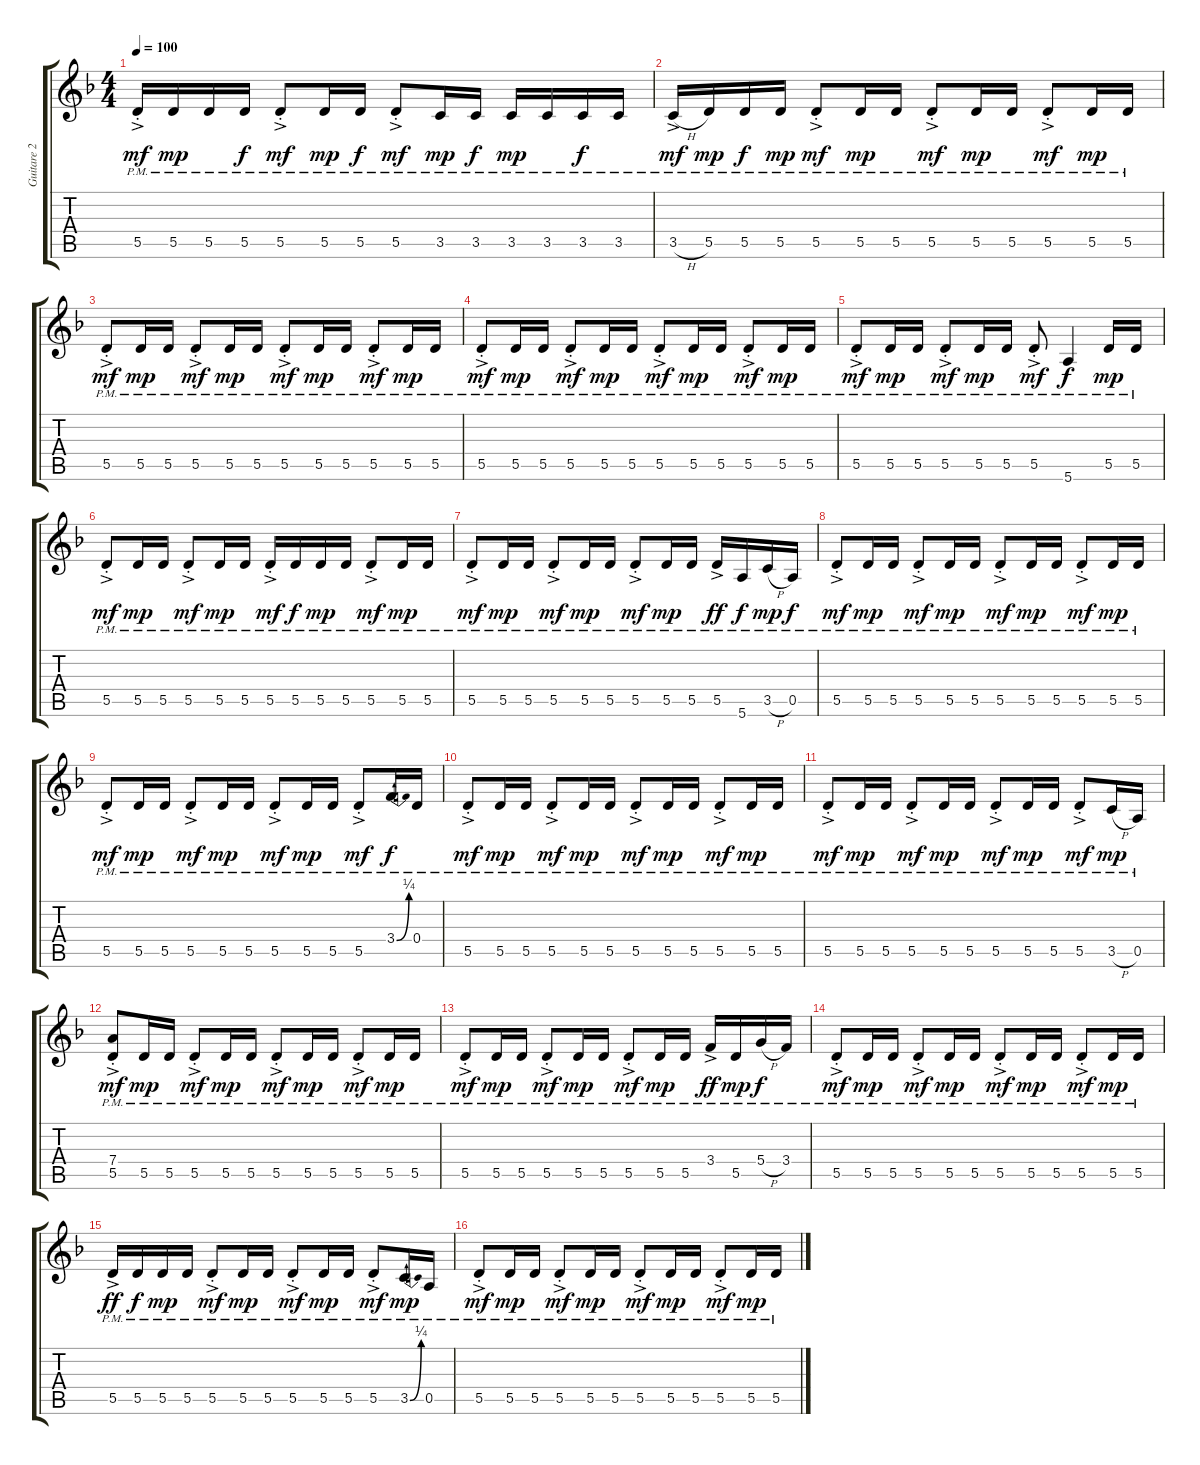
\track ("Guitare 2" "Guitare 2") {instrument distortionguitar}
\staff {score tabs}
\tuning (E4 B3 G3 D3 A2 E2) {hide}
\ts (4 4)
\tempo 100
\clef g2
\ks dminor
5.5{ac pm st}.16{dy mf} 5.5{pm}.16{dy mp} 5.5{pm}.16 5.5{pm}.16{dy f} 5.5{ac pm st}.8{dy mf} 5.5{pm}.16{dy mp} 5.5{pm}.16{dy f} 5.5{ac pm st}.8{dy mf} 3.5{pm}.16{dy mp} 3.5{pm}.16{dy f} 3.5{pm}.16{dy mp} 3.5{pm}.16 3.5{pm}.16{dy f} 3.5{pm}.16 |
3.5{h ac pm}.16{dy mf} 5.5{pm}.16{dy mp} 5.5{pm}.16{dy f} 5.5{pm}.16{dy mp} 5.5{ac pm st}.8{dy mf} 5.5{pm}.16{dy mp} 5.5{pm}.16 5.5{ac pm st}.8{dy mf} 5.5{pm}.16{dy mp} 5.5{pm}.16 5.5{ac pm st}.8{dy mf} 5.5{pm}.16{dy mp} 5.5{pm}.16 |
5.5{ac pm st}.8{dy mf} 5.5{pm}.16{dy mp} 5.5{pm}.16 5.5{ac pm st}.8{dy mf} 5.5{pm}.16{dy mp} 5.5{pm}.16 5.5{ac pm st}.8{dy mf} 5.5{pm}.16{dy mp} 5.5{pm}.16 5.5{ac pm st}.8{dy mf} 5.5{pm}.16{dy mp} 5.5{pm}.16 |
5.5{ac pm st}.8{dy mf} 5.5{pm}.16{dy mp} 5.5{pm}.16 5.5{ac pm st}.8{dy mf} 5.5{pm}.16{dy mp} 5.5{pm}.16 5.5{ac pm st}.8{dy mf} 5.5{pm}.16{dy mp} 5.5{pm}.16 5.5{ac pm st}.8{dy mf} 5.5{pm}.16{dy mp} 5.5{pm}.16 |
5.5{ac pm st}.8{dy mf} 5.5{pm}.16{dy mp} 5.5{pm}.16 5.5{ac pm st}.8{dy mf} 5.5{pm}.16{dy mp} 5.5{pm}.16 5.5{ac pm st}.8{dy mf} 5.6{pm}.4{dy f} 5.5{pm}.16{dy mp} 5.5{pm}.16 |
5.5{ac pm st}.8{dy mf} 5.5{pm}.16{dy mp} 5.5{pm}.16 5.5{ac pm st}.8{dy mf} 5.5{pm}.16{dy mp} 5.5{pm}.16 5.5{ac pm st}.16{dy mf} 5.5{pm}.16{dy f} 5.5{pm}.16{dy mp} 5.5{pm}.16 5.5{ac pm st}.8{dy mf} 5.5{pm}.16{dy mp} 5.5{pm}.16 |
5.5{ac pm st}.8{dy mf} 5.5{pm}.16{dy mp} 5.5{pm}.16 5.5{ac pm st}.8{dy mf} 5.5{pm}.16{dy mp} 5.5{pm}.16 5.5{ac pm st}.8{dy mf} 5.5{pm}.16{dy mp} 5.5{pm}.16 5.5{ac pm}.16{dy ff} 5.6{pm}.16{dy f} 3.5{h pm}.16{dy mp} 0.5{pm}.16{dy f} |
5.5{ac pm st}.8{dy mf} 5.5{pm}.16{dy mp} 5.5{pm}.16 5.5{ac pm st}.8{dy mf} 5.5{pm}.16{dy mp} 5.5{pm}.16 5.5{ac pm st}.8{dy mf} 5.5{pm}.16{dy mp} 5.5{pm}.16 5.5{ac pm st}.8{dy mf} 5.5{pm}.16{dy mp} 5.5{pm}.16 |
5.5{ac pm st}.8{dy mf} 5.5{pm}.16{dy mp} 5.5{pm}.16 5.5{ac pm st}.8{dy mf} 5.5{pm}.16{dy mp} 5.5{pm}.16 5.5{ac pm st}.8{dy mf} 5.5{pm}.16{dy mp} 5.5{pm}.16 5.5{ac pm st}.8{dy mf} 3.4{be (bend 0 0 60 1) pm}.16{dy f} 0.4{pm}.16 |
5.5{ac pm st}.8{dy mf} 5.5{pm}.16{dy mp} 5.5{pm}.16 5.5{ac pm st}.8{dy mf} 5.5{pm}.16{dy mp} 5.5{pm}.16 5.5{ac pm st}.8{dy mf} 5.5{pm}.16{dy mp} 5.5{pm}.16 5.5{ac pm st}.8{dy mf} 5.5{pm}.16{dy mp} 5.5{pm}.16 |
5.5{ac pm st}.8{dy mf} 5.5{pm}.16{dy mp} 5.5{pm}.16 5.5{ac pm st}.8{dy mf} 5.5{pm}.16{dy mp} 5.5{pm}.16 5.5{ac pm st}.8{dy mf} 5.5{pm}.16{dy mp} 5.5{pm}.16 5.5{ac pm st}.8{dy mf} 3.5{h pm}.16{dy mp} 0.5{pm}.16 |
(7.4{pm} 5.5{ac pm st}).8{dy mf} 5.5{pm}.16{dy mp} 5.5{pm}.16 5.5{ac pm st}.8{dy mf} 5.5{pm}.16{dy mp} 5.5{pm}.16 5.5{ac pm st}.8{dy mf} 5.5{pm}.16{dy mp} 5.5{pm}.16 5.5{ac pm st}.8{dy mf} 5.5{pm}.16{dy mp} 5.5{pm}.16 |
5.5{ac pm st}.8{dy mf} 5.5{pm}.16{dy mp} 5.5{pm}.16 5.5{ac pm st}.8{dy mf} 5.5{pm}.16{dy mp} 5.5{pm}.16 5.5{ac pm st}.8{dy mf} 5.5{pm}.16{dy mp} 5.5{pm}.16 3.4{ac pm}.16{dy ff} 5.5{pm}.16{dy mp} 5.4{h pm}.16{dy f} 3.4{pm}.16 |
5.5{ac pm st}.8{dy mf} 5.5{pm}.16{dy mp} 5.5{pm}.16 5.5{ac pm st}.8{dy mf} 5.5{pm}.16{dy mp} 5.5{pm}.16 5.5{ac pm st}.8{dy mf} 5.5{pm}.16{dy mp} 5.5{pm}.16 5.5{ac pm st}.8{dy mf} 5.5{pm}.16{dy mp} 5.5{pm}.16 |
5.5{ac pm}.16{dy ff} 5.5{pm}.16{dy f} 5.5{pm}.16{dy mp} 5.5{pm}.16 5.5{ac pm st}.8{dy mf} 5.5{pm}.16{dy mp} 5.5{pm}.16 5.5{ac pm st}.8{dy mf} 5.5{pm}.16{dy mp} 5.5{pm}.16 5.5{ac pm st}.8{dy mf} 3.5{be (bend 0 0 60 1) pm}.16{dy mp} 0.5{pm}.16 |
5.5{ac pm st}.8{dy mf} 5.5{pm}.16{dy mp} 5.5{pm}.16 5.5{ac pm st}.8{dy mf} 5.5{pm}.16{dy mp} 5.5{pm}.16 5.5{ac pm st}.8{dy mf} 5.5{pm}.16{dy mp} 5.5{pm}.16 5.5{ac pm st}.8{dy mf} 5.5{pm}.16{dy mp} 5.5{pm}.16
